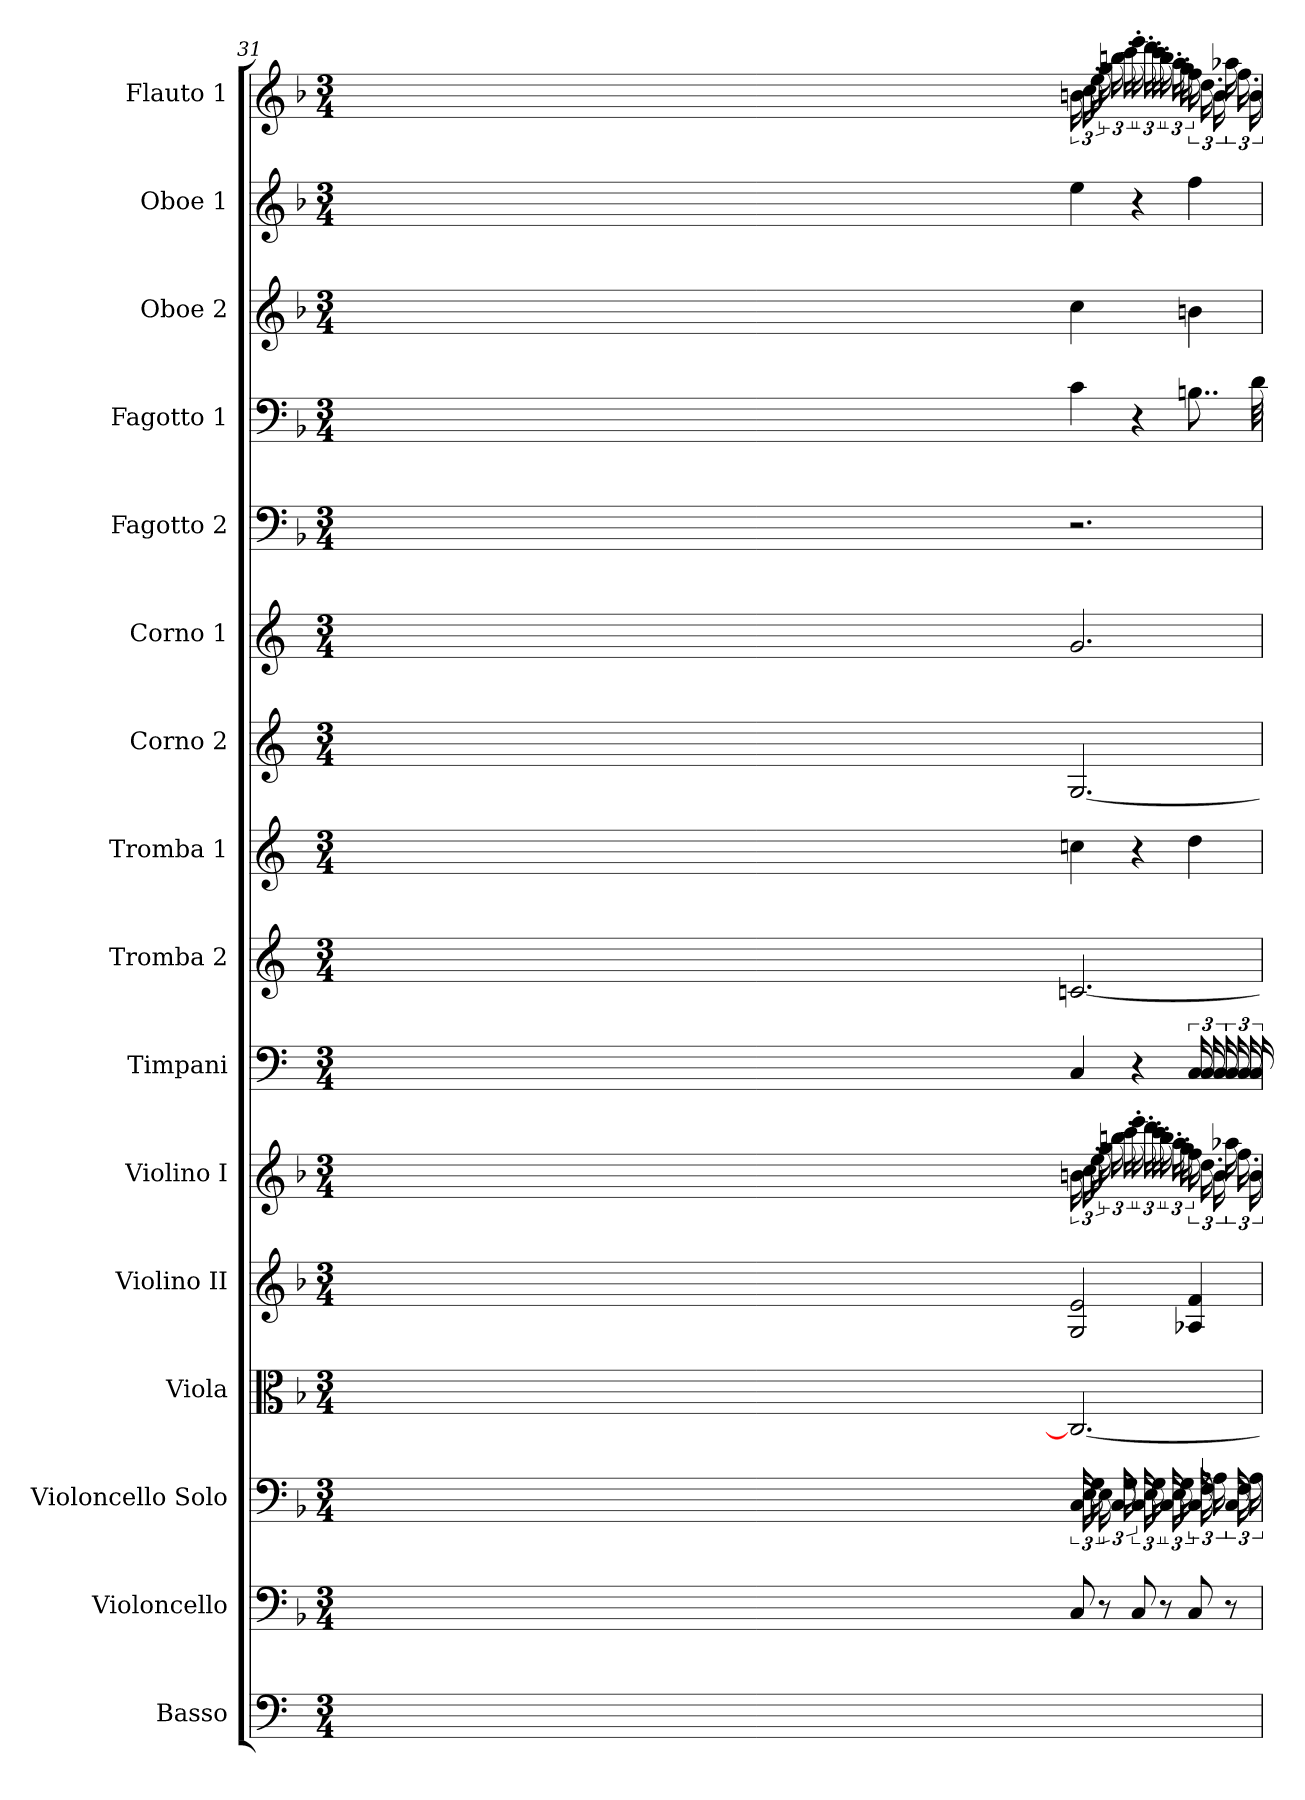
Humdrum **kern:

**kern	**kern	**kern	**kern	**kern	**kern	**kern	**kern	**kern	**kern	**kern	**kern	**kern	**kern	**kern	**kern
*part16	*part15	*part14	*part13	*part12	*part11	*part10	*part9	*part8	*part7	*part6	*part5	*part4	*part3	*part2	*part1
*staff16	*staff15	*staff14	*staff13	*staff12	*staff11	*staff10	*staff9	*staff8	*staff7	*staff6	*staff5	*staff4	*staff3	*staff2	*staff1
*I"Basso	*I"Violoncello	*I"Violoncello Solo	*I"Viola	*I"Violino II	*I"Violino I	*I"Timpani	*I"Tromba 2	*I"Tromba 1	*I"Corno 2	*I"Corno 1	*I"Fagotto 2	*I"Fagotto 1	*I"Oboe 2	*I"Oboe 1	*I"Flauto 1
*	*I'Vc	*I'Vc	*I'Vla	*I'Vln	*I'Vln	*	*	*	*	*	*	*	*I'Ob	*I'Ob	*I'Fl
*clefF4	*clefF4	*clefF4	*clefC3	*clefG2	*clefG2	*clefF4	*clefG2	*clefG2	*clefG2	*clefG2	*clefF4	*clefF4	*clefG2	*clefG2	*clefG2
*ITrd7c12	*	*	*	*	*	*	*ITrd1c2	*ITrd1c2	*ITrd4c7	*ITrd4c7	*	*	*	*	*
*	*k[b-]	*k[b-]	*k[b-]	*k[b-]	*k[b-]	*	*	*	*	*	*k[b-]	*k[b-]	*k[b-]	*k[b-]	*k[b-]
*M3/4	*M3/4	*M3/4	*M3/4	*M3/4	*M3/4	*M3/4	*M3/4	*M3/4	*M3/4	*M3/4	*M3/4	*M3/4	*M3/4	*M3/4	*M3/4
=31	=31	=31	=31	=31	=31	=31	=31	=31	=31	=31	=31	=31	=31	=31	=31
1ryy	1ryy	1ryy	1ryy	1ryy	1ryy	1ryy	1ryy	1ryy	1ryy	1ryy	1ryy	1ryy	1ryy	1ryy	1ryy
1ryy	1ryy	1ryy	1ryy	1ryy	1ryy	1ryy	1ryy	1ryy	1ryy	1ryy	1ryy	1ryy	1ryy	1ryy	1ryy
1ryy	1ryy	1ryy	1ryy	1ryy	1ryy	1ryy	1ryy	1ryy	1ryy	1ryy	1ryy	1ryy	1ryy	1ryy	1ryy
1ryy	1ryy	1ryy	1ryy	1ryy	1ryy	1ryy	1ryy	1ryy	1ryy	1ryy	1ryy	1ryy	1ryy	1ryy	1ryy
1ryy	1ryy	1ryy	1ryy	1ryy	1ryy	1ryy	1ryy	1ryy	1ryy	1ryy	1ryy	1ryy	1ryy	1ryy	1ryy
1ryy	1ryy	1ryy	1ryy	1ryy	1ryy	1ryy	1ryy	1ryy	1ryy	1ryy	1ryy	1ryy	1ryy	1ryy	1ryy
1ryy	1ryy	1ryy	1ryy	1ryy	1ryy	1ryy	1ryy	1ryy	1ryy	1ryy	1ryy	1ryy	1ryy	1ryy	1ryy
1ryy	1ryy	1ryy	1ryy	1ryy	1ryy	1ryy	1ryy	1ryy	1ryy	1ryy	1ryy	1ryy	1ryy	1ryy	1ryy
1ryy	1ryy	1ryy	1ryy	1ryy	1ryy	1ryy	1ryy	1ryy	1ryy	1ryy	1ryy	1ryy	1ryy	1ryy	1ryy
1ryy	1ryy	1ryy	1ryy	1ryy	1ryy	1ryy	1ryy	1ryy	1ryy	1ryy	1ryy	1ryy	1ryy	1ryy	1ryy
1ryy	1ryy	1ryy	1ryy	1ryy	1ryy	1ryy	1ryy	1ryy	1ryy	1ryy	1ryy	1ryy	1ryy	1ryy	1ryy
1ryy	1ryy	1ryy	1ryy	1ryy	1ryy	1ryy	1ryy	1ryy	1ryy	1ryy	1ryy	1ryy	1ryy	1ryy	1ryy
1ryy	1ryy	1ryy	1ryy	1ryy	1ryy	1ryy	1ryy	1ryy	1ryy	1ryy	1ryy	1ryy	1ryy	1ryy	1ryy
1ryy	1ryy	1ryy	1ryy	1ryy	1ryy	1ryy	1ryy	1ryy	1ryy	1ryy	1ryy	1ryy	1ryy	1ryy	1ryy
1ryy	1ryy	1ryy	1ryy	1ryy	1ryy	1ryy	1ryy	1ryy	1ryy	1ryy	1ryy	1ryy	1ryy	1ryy	1ryy
1ryy	1ryy	1ryy	1ryy	1ryy	1ryy	1ryy	1ryy	1ryy	1ryy	1ryy	1ryy	1ryy	1ryy	1ryy	1ryy
1ryy	1ryy	1ryy	1ryy	1ryy	1ryy	1ryy	1ryy	1ryy	1ryy	1ryy	1ryy	1ryy	1ryy	1ryy	1ryy
1ryy	1ryy	1ryy	1ryy	1ryy	1ryy	1ryy	1ryy	1ryy	1ryy	1ryy	1ryy	1ryy	1ryy	1ryy	1ryy
1ryy	1ryy	1ryy	1ryy	1ryy	1ryy	1ryy	1ryy	1ryy	1ryy	1ryy	1ryy	1ryy	1ryy	1ryy	1ryy
1ryy	1ryy	1ryy	1ryy	1ryy	1ryy	1ryy	1ryy	1ryy	1ryy	1ryy	1ryy	1ryy	1ryy	1ryy	1ryy
1ryy	1ryy	1ryy	1ryy	1ryy	1ryy	1ryy	1ryy	1ryy	1ryy	1ryy	1ryy	1ryy	1ryy	1ryy	1ryy
1ryy	1ryy	1ryy	1ryy	1ryy	1ryy	1ryy	1ryy	1ryy	1ryy	1ryy	1ryy	1ryy	1ryy	1ryy	1ryy
2.ryy	2.ryy	2.ryy	2.ryy	2.ryy	2.ryy	2.ryy	2.ryy	2.ryy	2.ryy	2.ryy	2.ryy	2.ryy	2.ryy	2.ryy	2.ryy
2.ryy	8C	24C	2.C_	2G 2e	24bn	4C	[2.B-	4b-	[2.C	2.c	2.r	4c	4cc	4ee	24bn
.	.	24E	.	.	24cc	.	.	.	.	.	.	.	.	.	24cc
.	.	24G	.	.	24ee'	.	.	.	.	.	.	.	.	.	24ee'
.	8r	24E	.	.	24gg	.	.	.	.	.	.	.	.	.	24gg
.	.	24C	.	.	24bbn	.	.	.	.	.	.	.	.	.	24bbn
.	.	24G	.	.	24ccc'	.	.	.	.	.	.	.	.	.	24ccc'
.	8C	24C	.	.	24eee'	4r	.	4r	.	.	.	4r	4ryy	4r	24eee'
.	.	24E	.	.	24ddd'	.	.	.	.	.	.	.	.	.	24ddd'
.	.	24G	.	.	24ccc'	.	.	.	.	.	.	.	.	.	24ccc'
.	8r	24C	.	.	24bb'	.	.	.	.	.	.	.	.	.	24bb'
.	.	24E	.	.	24aa'	.	.	.	.	.	.	.	.	.	24aa'
.	.	24G	.	.	24gg'	.	.	.	.	.	.	.	.	.	24gg'
.	8C	24C	.	4A-X 4f	24ff	24C	.	4cc	.	.	.	8..Bn	4bn	4ff	24ff
.	.	24F	.	.	24dd	24C	.	.	.	.	.	.	.	.	24dd
.	.	24A-X	.	.	24b'	24C	.	.	.	.	.	.	.	.	24b'
.	8r	24C	.	.	24aa-X	24C	.	.	.	.	.	.	.	.	24aa-X
.	.	24F	.	.	24ff	24C	.	.	.	.	.	.	.	.	24ff
.	.	24A-	.	.	24b'	24C	.	.	.	.	.	.	.	.	24b'
.	.	.	.	.	.	.	.	.	.	.	.	32d	.	.	.
=	=	=	=	=	=	=	=	=	=	=	=	=	=	=	=
*-	*-	*-	*-	*-	*-	*-	*-	*-	*-	*-	*-	*-	*-	*-	*-
